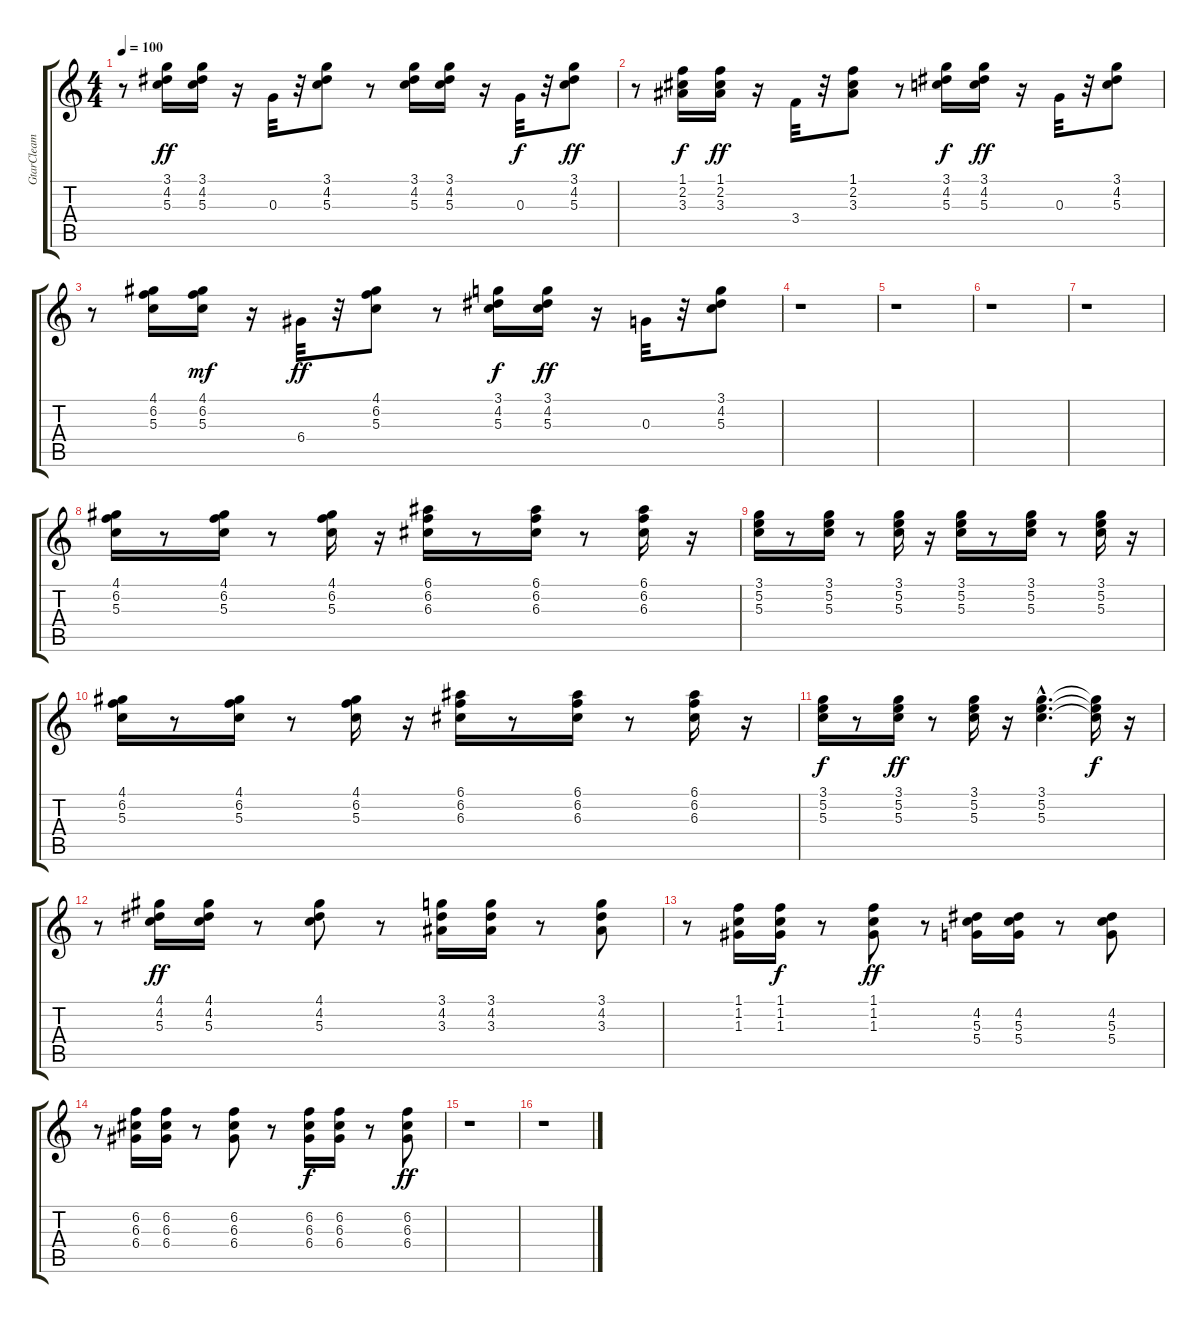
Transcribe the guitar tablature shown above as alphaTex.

\track ("GtarCleam" "GtarCleam") {instrument electricguitarclean}
\staff {score tabs}
\tuning (E4 B3 G3 D3 A2 E2) {hide}
\ts (4 4)
\tempo 100
\clef g2
\ks c
r.8{dy ff} (3.1 4.2 5.3).16 (3.1 4.2 5.3).16 r.16 0.3.32 r.32 (3.1 4.2 5.3).8 r.8 (3.1 4.2 5.3).16 (3.1 4.2 5.3).16 r.16 0.3.32{dy f} r.32 (3.1 4.2 5.3).8{dy ff} |
r.8 (1.1 2.2 3.3).16{dy f} (1.1 2.2 3.3).16{dy ff} r.16 3.4.32 r.32 (1.1 2.2 3.3).8 r.8 (3.1 4.2 5.3).16{dy f} (3.1 4.2 5.3).16{dy ff} r.16 0.3.32 r.32 (3.1 4.2 5.3).8 |
r.8 (4.1 6.2 5.3).16 (4.1 6.2 5.3).16{dy mf} r.16 6.4.32{dy ff} r.32 (4.1 6.2 5.3).8 r.8 (3.1 4.2 5.3).16{dy f} (3.1 4.2 5.3).16{dy ff} r.16 0.3.32 r.32 (3.1 4.2 5.3).8 |
r.1 |
r.1 |
r.1 |
r.1 |
(4.1 6.2 5.3).16 r.8 (4.1 6.2 5.3).16 r.8 (4.1 6.2 5.3).16 r.16 (6.1 6.2 6.3).16 r.8 (6.1 6.2 6.3).16 r.8 (6.1 6.2 6.3).16 r.16 |
(3.1 5.2 5.3).16 r.8 (3.1 5.2 5.3).16 r.8 (3.1 5.2 5.3).16 r.16 (3.1 5.2 5.3).16 r.8 (3.1 5.2 5.3).16 r.8 (3.1 5.2 5.3).16 r.16 |
(4.1 6.2 5.3).16 r.8 (4.1 6.2 5.3).16 r.8 (4.1 6.2 5.3).16 r.16 (6.1 6.2 6.3).16 r.8 (6.1 6.2 6.3).16 r.8 (6.1 6.2 6.3).16 r.16 |
(3.1 5.2 5.3).16{dy f} r.8 (3.1 5.2 5.3).16{dy ff} r.8 (3.1 5.2 5.3).16 r.16 (3.1{hac} 5.2{hac} 5.3{hac}).4{d} (3.1{t} 5.2{t} 5.3{t}).16{dy f} r.16 |
r.8 (4.1 4.2 5.3).16{dy ff} (4.1 4.2 5.3).16 r.8 (4.1 4.2 5.3).8 r.8 (3.1 4.2 3.3).16 (3.1 4.2 3.3).16 r.8 (3.1 4.2 3.3).8 |
r.8 (1.1 1.2 1.3).16 (1.1 1.2 1.3).16{dy f} r.8 (1.1 1.2 1.3).8{dy ff} r.8 (4.2 5.3 5.4).16 (4.2 5.3 5.4).16 r.8 (4.2 5.3 5.4).8 |
r.8 (6.2 6.3 6.4).16 (6.2 6.3 6.4).16 r.8 (6.2 6.3 6.4).8 r.8 (6.2 6.3 6.4).16{dy f} (6.2 6.3 6.4).16 r.8 (6.2 6.3 6.4).8{dy ff} |
r.1 |
r.1
